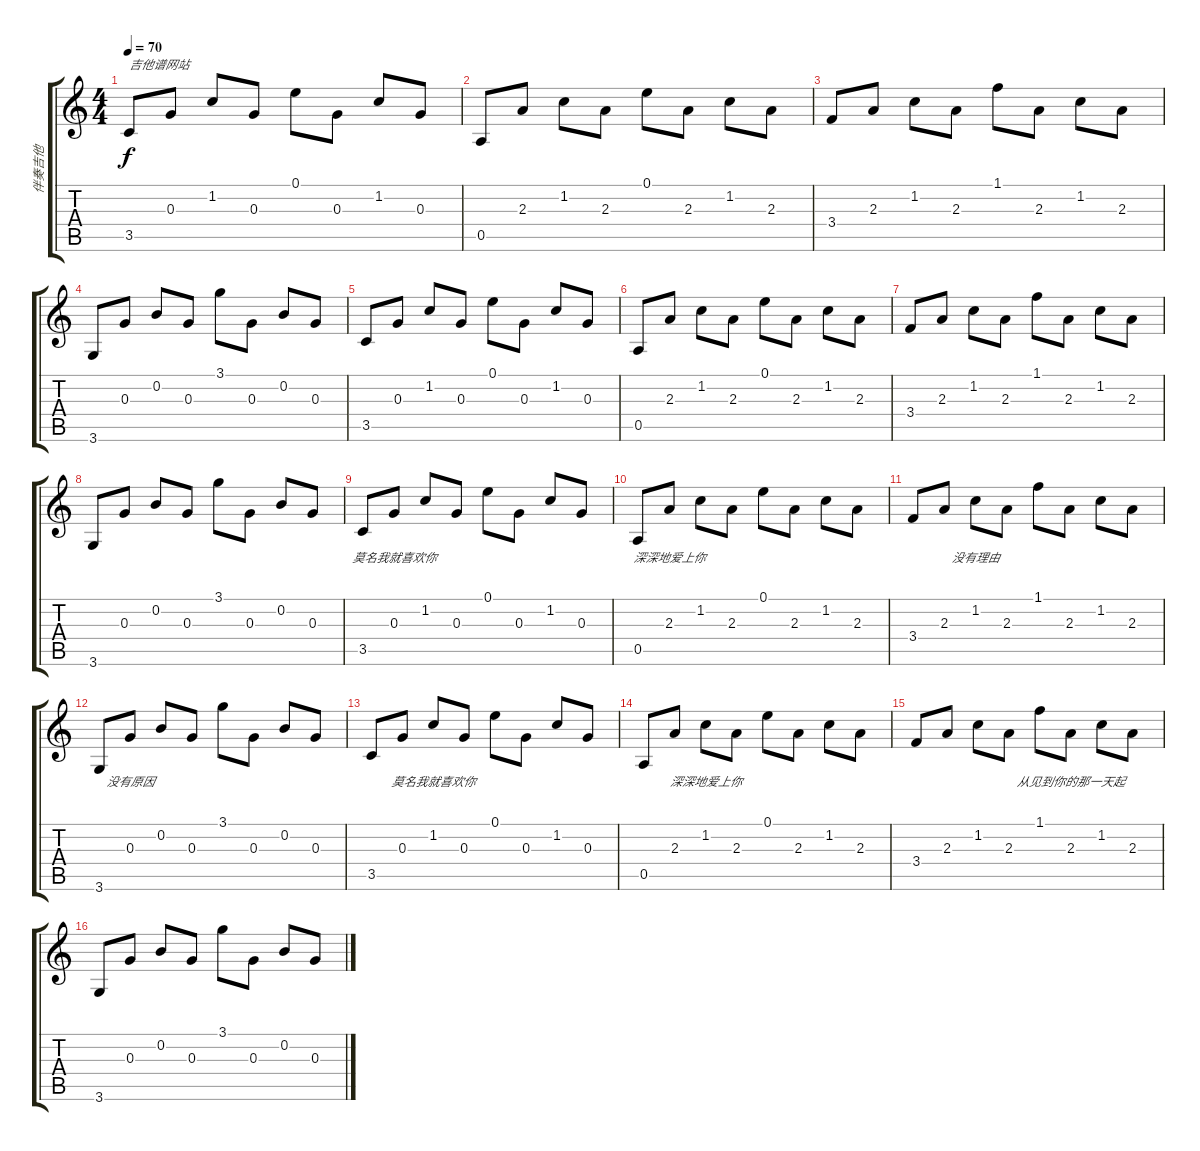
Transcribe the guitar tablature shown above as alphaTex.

\track ("伴奏吉他" "伴奏吉他") {instrument acousticguitarsteel}
\staff {score tabs}
\tuning (E4 B3 G3 D3 A2 E2) {hide}
\ts (4 4)
\tempo 70
\clef g2
\ks c
3.5.8{txt "吉他谱网站" dy f instrument acousticguitarsteel} 0.3.8 1.2.8 0.3.8 0.1.8 0.3.8 1.2.8 0.3.8 |
0.5.8 2.3.8 1.2.8 2.3.8 0.1.8 2.3.8 1.2.8 2.3.8 |
3.4.8 2.3.8 1.2.8 2.3.8 1.1.8 2.3.8 1.2.8 2.3.8 |
3.6.8 0.3.8 0.2.8 0.3.8 3.1.8 0.3.8 0.2.8 0.3.8 |
3.5.8 0.3.8 1.2.8 0.3.8 0.1.8 0.3.8 1.2.8 0.3.8 |
0.5.8 2.3.8 1.2.8 2.3.8 0.1.8 2.3.8 1.2.8 2.3.8 |
3.4.8 2.3.8 1.2.8 2.3.8 1.1.8 2.3.8 1.2.8 2.3.8 |
3.6.8 0.3.8 0.2.8 0.3.8 3.1.8 0.3.8 0.2.8 0.3.8 |
3.5.8{lyrics (0 "") lyrics (1 "") lyrics (2 "") lyrics (3 "") lyrics (4 "")} 0.3.8{lyrics (0 "莫名我就喜欢你") lyrics (1 "") lyrics (2 "") lyrics (3 "") lyrics (4 "")} 1.2.8{lyrics (0 "") lyrics (1 "") lyrics (2 "") lyrics (3 "") lyrics (4 "")} 0.3.8{lyrics (0 "") lyrics (1 "") lyrics (2 "") lyrics (3 "") lyrics (4 "")} 0.1.8{lyrics (0 "") lyrics (1 "") lyrics (2 "") lyrics (3 "") lyrics (4 "")} 0.3.8{lyrics (0 "") lyrics (1 "") lyrics (2 "") lyrics (3 "") lyrics (4 "")} 1.2.8{lyrics (0 "") lyrics (1 "") lyrics (2 "") lyrics (3 "") lyrics (4 "")} 0.3.8{lyrics (0 "") lyrics (1 "") lyrics (2 "") lyrics (3 "") lyrics (4 "")} |
0.5.8{lyrics (0 "") lyrics (1 "") lyrics (2 "") lyrics (3 "") lyrics (4 "")} 2.3.8{lyrics (0 "深深地爱上你") lyrics (1 "") lyrics (2 "") lyrics (3 "") lyrics (4 "")} 1.2.8{lyrics (0 "") lyrics (1 "") lyrics (2 "") lyrics (3 "") lyrics (4 "")} 2.3.8{lyrics (0 "") lyrics (1 "") lyrics (2 "") lyrics (3 "") lyrics (4 "")} 0.1.8{lyrics (0 "") lyrics (1 "") lyrics (2 "") lyrics (3 "") lyrics (4 "")} 2.3.8{lyrics (0 "") lyrics (1 "") lyrics (2 "") lyrics (3 "") lyrics (4 "")} 1.2.8{lyrics (0 "") lyrics (1 "") lyrics (2 "") lyrics (3 "") lyrics (4 "")} 2.3.8{lyrics (0 "") lyrics (1 "") lyrics (2 "") lyrics (3 "") lyrics (4 "")} |
3.4.8{lyrics (0 "") lyrics (1 "") lyrics (2 "") lyrics (3 "") lyrics (4 "")} 2.3.8{lyrics (0 "") lyrics (1 "") lyrics (2 "") lyrics (3 "") lyrics (4 "")} 1.2.8{lyrics (0 "没有理由") lyrics (1 "") lyrics (2 "") lyrics (3 "") lyrics (4 "")} 2.3.8{lyrics (0 "") lyrics (1 "") lyrics (2 "") lyrics (3 "") lyrics (4 "")} 1.1.8{lyrics (0 "") lyrics (1 "") lyrics (2 "") lyrics (3 "") lyrics (4 "")} 2.3.8{lyrics (0 "") lyrics (1 "") lyrics (2 "") lyrics (3 "") lyrics (4 "")} 1.2.8{lyrics (0 "") lyrics (1 "") lyrics (2 "") lyrics (3 "") lyrics (4 "")} 2.3.8{lyrics (0 "") lyrics (1 "") lyrics (2 "") lyrics (3 "") lyrics (4 "")} |
3.6.8{lyrics (0 "") lyrics (1 "") lyrics (2 "") lyrics (3 "") lyrics (4 "")} 0.3.8{lyrics (0 "没有原因") lyrics (1 "") lyrics (2 "") lyrics (3 "") lyrics (4 "")} 0.2.8{lyrics (0 "") lyrics (1 "") lyrics (2 "") lyrics (3 "") lyrics (4 "")} 0.3.8{lyrics (0 "") lyrics (1 "") lyrics (2 "") lyrics (3 "") lyrics (4 "")} 3.1.8{lyrics (0 "") lyrics (1 "") lyrics (2 "") lyrics (3 "") lyrics (4 "")} 0.3.8{lyrics (0 "") lyrics (1 "") lyrics (2 "") lyrics (3 "") lyrics (4 "")} 0.2.8{lyrics (0 "") lyrics (1 "") lyrics (2 "") lyrics (3 "") lyrics (4 "")} 0.3.8{lyrics (0 "") lyrics (1 "") lyrics (2 "") lyrics (3 "") lyrics (4 "")} |
3.5.8{lyrics (0 "") lyrics (1 "") lyrics (2 "") lyrics (3 "") lyrics (4 "")} 0.3.8{lyrics (0 "") lyrics (1 "") lyrics (2 "") lyrics (3 "") lyrics (4 "")} 1.2.8{lyrics (0 "莫名我就喜欢你") lyrics (1 "") lyrics (2 "") lyrics (3 "") lyrics (4 "")} 0.3.8{lyrics (0 "") lyrics (1 "") lyrics (2 "") lyrics (3 "") lyrics (4 "")} 0.1.8{lyrics (0 "") lyrics (1 "") lyrics (2 "") lyrics (3 "") lyrics (4 "")} 0.3.8{lyrics (0 "") lyrics (1 "") lyrics (2 "") lyrics (3 "") lyrics (4 "")} 1.2.8{lyrics (0 "") lyrics (1 "") lyrics (2 "") lyrics (3 "") lyrics (4 "")} 0.3.8{lyrics (0 "") lyrics (1 "") lyrics (2 "") lyrics (3 "") lyrics (4 "")} |
0.5.8{lyrics (0 "") lyrics (1 "") lyrics (2 "") lyrics (3 "") lyrics (4 "")} 2.3.8{lyrics (0 "") lyrics (1 "") lyrics (2 "") lyrics (3 "") lyrics (4 "")} 1.2.8{lyrics (0 "深深地爱上你") lyrics (1 "") lyrics (2 "") lyrics (3 "") lyrics (4 "")} 2.3.8{lyrics (0 "") lyrics (1 "") lyrics (2 "") lyrics (3 "") lyrics (4 "")} 0.1.8{lyrics (0 "") lyrics (1 "") lyrics (2 "") lyrics (3 "") lyrics (4 "")} 2.3.8{lyrics (0 "") lyrics (1 "") lyrics (2 "") lyrics (3 "") lyrics (4 "")} 1.2.8{lyrics (0 "") lyrics (1 "") lyrics (2 "") lyrics (3 "") lyrics (4 "")} 2.3.8{lyrics (0 "") lyrics (1 "") lyrics (2 "") lyrics (3 "") lyrics (4 "")} |
3.4.8{lyrics (0 "") lyrics (1 "") lyrics (2 "") lyrics (3 "") lyrics (4 "")} 2.3.8{lyrics (0 "") lyrics (1 "") lyrics (2 "") lyrics (3 "") lyrics (4 "")} 1.2.8{lyrics (0 "") lyrics (1 "") lyrics (2 "") lyrics (3 "") lyrics (4 "")} 2.3.8{lyrics (0 "") lyrics (1 "") lyrics (2 "") lyrics (3 "") lyrics (4 "")} 1.1.8{lyrics (0 "") lyrics (1 "") lyrics (2 "") lyrics (3 "") lyrics (4 "")} 2.3.8{lyrics (0 "从见到你的那一天起") lyrics (1 "") lyrics (2 "") lyrics (3 "") lyrics (4 "")} 1.2.8{lyrics (0 "") lyrics (1 "") lyrics (2 "") lyrics (3 "") lyrics (4 "")} 2.3.8{lyrics (0 "") lyrics (1 "") lyrics (2 "") lyrics (3 "") lyrics (4 "")} |
3.6.8{lyrics (0 "") lyrics (1 "") lyrics (2 "") lyrics (3 "") lyrics (4 "")} 0.3.8{lyrics (0 "") lyrics (1 "") lyrics (2 "") lyrics (3 "") lyrics (4 "")} 0.2.8{lyrics (0 "") lyrics (1 "") lyrics (2 "") lyrics (3 "") lyrics (4 "")} 0.3.8{lyrics (0 "") lyrics (1 "") lyrics (2 "") lyrics (3 "") lyrics (4 "")} 3.1.8{lyrics (0 "") lyrics (1 "") lyrics (2 "") lyrics (3 "") lyrics (4 "")} 0.3.8{lyrics (0 "") lyrics (1 "") lyrics (2 "") lyrics (3 "") lyrics (4 "")} 0.2.8{lyrics (0 "") lyrics (1 "") lyrics (2 "") lyrics (3 "") lyrics (4 "")} 0.3.8{lyrics (0 "") lyrics (1 "") lyrics (2 "") lyrics (3 "") lyrics (4 "")}
